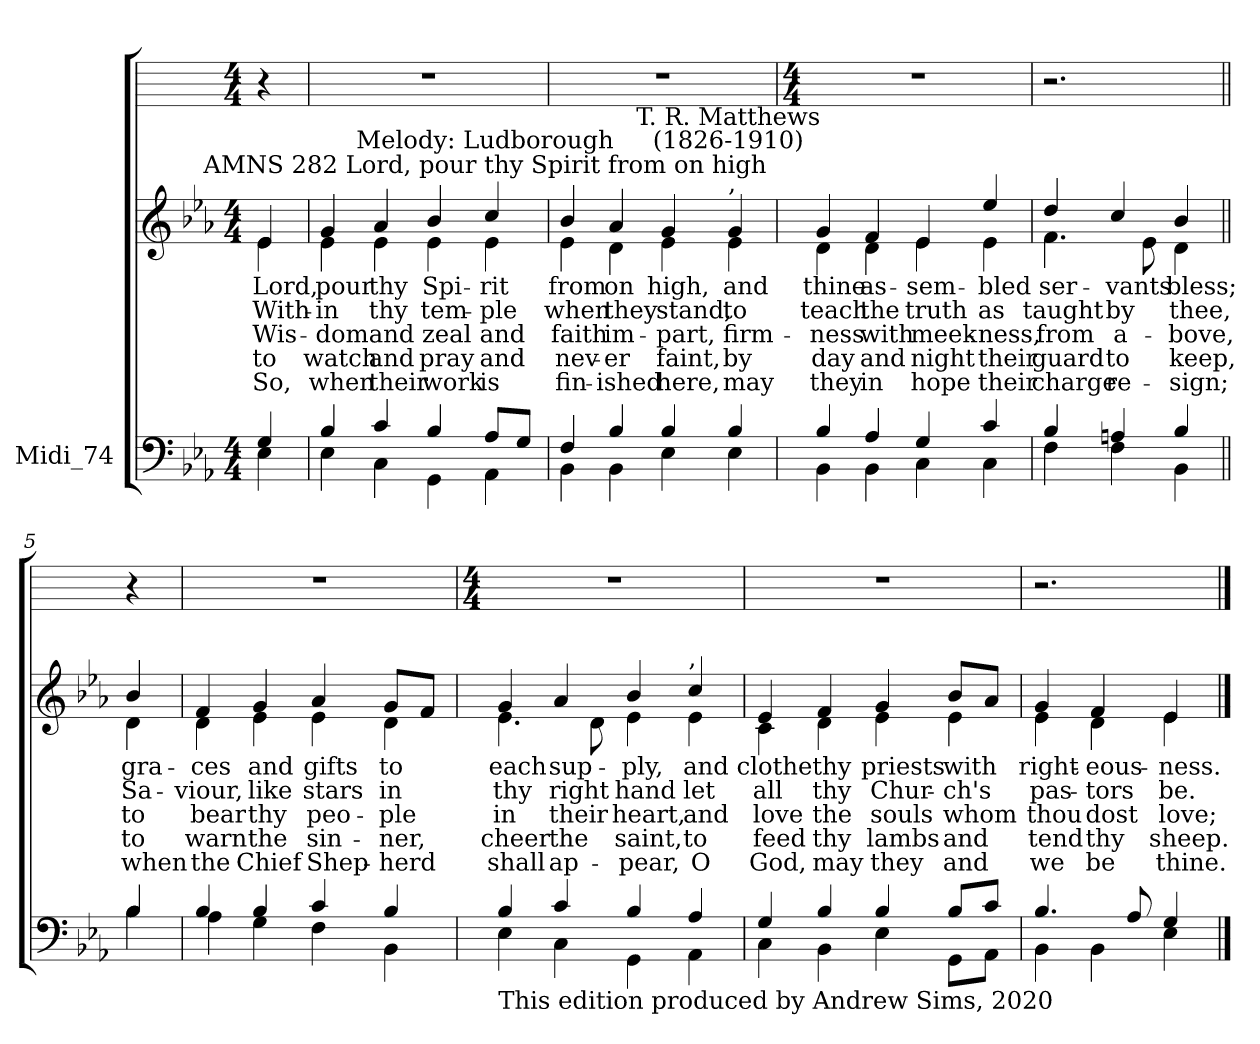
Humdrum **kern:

**kern	**kern	**text	**text	**text	**text	**text	**kern
*part3	*part2	*part2	*part2	*part2	*part2	*part2	*part1
*staff3	*staff2	*staff2	*staff2	*staff2	*staff2	*staff2	*staff1
*I"Midi_74	*	*	*	*	*	*	*
*clefF4	*clefG2	*	*	*	*	*	*
*k[b-e-a-]	*k[b-e-a-]	*	*	*	*	*	*
*E-:	*E-:	*	*	*	*	*	*
*M4/4	*M4/4	*	*	*	*	*	*M4/4
=	=	=	=	=	=	=	=
*^	*	*	*	*	*	*	*
!	!	!LO:TX:a:cj:t=James Montgomery\n(1771-1854)	!	!	!	!	!	!
!	!	!	!LO:LY:b	!LO:LY:b	!LO:LY:b	!LO:LY:b	!LO:LY:b	!
*	*	*^	*	*	*	*	*	*
4G/	4E-\	4e-/	4e-\	Lord,	With-	-Wis-	-to	So,	4r
=1	=1	=1	=1	=1	=1	=1	=1	=1	=1
!	!	!	!	!LO:LY:b	!LO:LY:b	!LO:LY:b	!LO:LY:b	!LO:LY:b	!
4B-/	4E-\	4g/	4e-\	pour	in	dom	watch	when	1r
!	!	!	!	!LO:LY:b	!LO:LY:b	!LO:LY:b	!LO:LY:b	!LO:LY:b	!
4c/	4C\	4a-/	4e-\	thy	thy	and	and	their	.
!	!	!	!	!LO:LY:b	!LO:LY:b	!LO:LY:b	!LO:LY:b	!LO:LY:b	!
4B-/	4GG\	4b-/	4e-\	Spi-	-tem-	-zeal	pray	work	.
!	!	!LO:TX:a:cj:t=AMNS 282 Lord, pour thy Spirit from on high	!	!	!	!	!	!	!
!	!	!LO:TX:a:cj:t=Melody&colon; Ludborough	!	!	!	!	!	!	!
!	!	!	!	!LO:LY:b	!LO:LY:b	!LO:LY:b	!LO:LY:b	!LO:LY:b	!
8A-/L	4AA-\	4cc/	4e-\	rit	ple	and	and	is	.
8G/J	.	.	.	.	.	.	.	.	.
=2	=2	=2	=2	=2	=2	=2	=2	=2	=2
!	!	!	!	!LO:LY:b	!LO:LY:b	!LO:LY:b	!LO:LY:b	!LO:LY:b	!
4F/	4BB-\	4b-/	4e-\	from	when	faith	nev-	-fin-	1r
!	!	!	!	!LO:LY:b	!LO:LY:b	!LO:LY:b	!LO:LY:b	!LO:LY:b	!
4B-/	4BB-\	4a-/	4d\	-on	they	im-	-er	ished	.
!	!	!	!	!LO:LY:b	!LO:LY:b	!LO:LY:b	!LO:LY:b	!LO:LY:b	!
4B-/	4E-\	4g/	4e-\	high,	stand,	part,	faint,	here,	.
!	!	!LO:TX:a:t=,	!	!	!	!	!	!	!
!	!	!LO:TX:a:cj:t=T. R. Matthews\n(1826-1910)	!	!	!	!	!	!	!
!	!	!	!	!LO:LY:b	!LO:LY:b	!LO:LY:b	!LO:LY:b	!LO:LY:b	!
4B-/	4E-\	4g/	4e-\	and	to	firm-	-by	may	.
!!LO:LB:g=z
=3	=3	=3	=3	=3	=3	=3	=3	=3	=3
*	*	*	*	*	*	*	*	*	*M4/4
!	!	!	!	!LO:LY:b	!LO:LY:b	!LO:LY:b	!LO:LY:b	!LO:LY:b	!
4B-/	4BB-\	4g/	4d\	thine	teach	ness	day	they	1r
!	!	!	!	!LO:LY:b	!LO:LY:b	!LO:LY:b	!LO:LY:b	!LO:LY:b	!
4A-/	4BB-\	4f/	4d\	as-	-the	with	and	in	.
!	!	!	!	!LO:LY:b	!LO:LY:b	!LO:LY:b	!LO:LY:b	!LO:LY:b	!
4G/	4C\	4e-/	4e-\	sem-	-truth	meek-	-night	hope	.
!	!	!	!	!LO:LY:b	!LO:LY:b	!LO:LY:b	!LO:LY:b	!LO:LY:b	!
4c/	4C\	4ee-/	4e-\	bled	as	ness,	their	their	.
=4	=4	=4	=4	=4	=4	=4	=4	=4	=4
!	!	!	!	!LO:LY:b	!LO:LY:b	!LO:LY:b	!LO:LY:b	!LO:LY:b	!
4B-/	4F\	4dd/	4.f\	ser-	-taught	from	guard	charge	2.r
!	!	!	!	!LO:LY:b	!LO:LY:b	!LO:LY:b	!LO:LY:b	!LO:LY:b	!
4An/	4F\	4cc/	.	vants	by	a-	-to	re-	.
.	.	.	8e-\	.	.	.	.	.	.
!	!	!	!	!LO:LY:b	!LO:LY:b	!LO:LY:b	!LO:LY:b	!LO:LY:b	!
4B-/	4BB-\	4b-/	4d\	-bless;	thee,	bove,	keep,	sign;	.
=5||	=5||	=5||	=5||	=5||	=5||	=5||	=5||	=5||	=5||
!	!	!	!	!LO:LY:b	!LO:LY:b	!LO:LY:b	!LO:LY:b	!LO:LY:b	!
4B-/	4B-\	4b-/	4d\	gra-	-Sa-	-to	to	when	4r
=6	=6	=6	=6	=6	=6	=6	=6	=6	=6
!	!	!	!	!LO:LY:b	!LO:LY:b	!LO:LY:b	!LO:LY:b	!LO:LY:b	!
4B-/	4A-\	4f/	4d\	ces	viour,	bear	warn	the	1r
!	!	!	!	!LO:LY:b	!LO:LY:b	!LO:LY:b	!LO:LY:b	!LO:LY:b	!
4B-/	4G\	4g/	4e-\	and	like	thy	the	Chief	.
!	!	!	!	!LO:LY:b	!LO:LY:b	!LO:LY:b	!LO:LY:b	!LO:LY:b	!
4c/	4F\	4a-/	4e-\	gifts	stars	peo-	-sin-	-Shep-	.
!	!	!	!	!LO:LY:b	!LO:LY:b	!LO:LY:b	!LO:LY:b	!LO:LY:b	!
4B-/	4BB-\	8g/L	4d\	-to	in	ple	ner,	herd	.
.	.	8f/J	.	.	.	.	.	.	.
!!LO:LB:g=z
=7	=7	=7	=7	=7	=7	=7	=7	=7	=7
*	*	*	*	*	*	*	*	*	*M4/4
!LO:TX:b:t=This edition produced by Andrew Sims, 2020	!	!	!	!	!	!	!	!	!
!	!	!	!	!LO:LY:b	!LO:LY:b	!LO:LY:b	!LO:LY:b	!LO:LY:b	!
4B-/	4E-\	4g/	4.e-\	each	thy	in	cheer	shall	1r
!	!	!	!	!LO:LY:b	!LO:LY:b	!LO:LY:b	!LO:LY:b	!LO:LY:b	!
4c/	4C\	4a-/	.	sup-	-right	their	the	ap-	.
.	.	.	8d\	.	.	.	.	.	.
!	!	!	!	!LO:LY:b	!LO:LY:b	!LO:LY:b	!LO:LY:b	!LO:LY:b	!
4B-/	4GG\	4b-/	4e-\	-ply,	hand	heart,	saint,	pear,	.
!	!	!LO:TX:a:t=,	!	!	!	!	!	!	!
!	!	!	!	!LO:LY:b	!LO:LY:b	!LO:LY:b	!LO:LY:b	!LO:LY:b	!
4A-/	4AA-\	4cc/	4e-\	and	let	and	to	O	.
=8	=8	=8	=8	=8	=8	=8	=8	=8	=8
!	!	!	!	!LO:LY:b	!LO:LY:b	!LO:LY:b	!LO:LY:b	!LO:LY:b	!
4G/	4C\	4e-/	4c\	clothe	all	love	feed	God,	1r
!	!	!	!	!LO:LY:b	!LO:LY:b	!LO:LY:b	!LO:LY:b	!LO:LY:b	!
4B-/	4BB-\	4f/	4d\	thy	thy	the	thy	may	.
!	!	!	!	!LO:LY:b	!LO:LY:b	!LO:LY:b	!LO:LY:b	!LO:LY:b	!
4B-/	4E-\	4g/	4e-\	priests	Chur-	-souls	lambs	they	.
!	!	!	!	!LO:LY:b	!LO:LY:b	!LO:LY:b	!LO:LY:b	!LO:LY:b	!
8B-/L	8GG\L	8b-/L	4e-\	with	ch's	whom	and	and	.
8c/J	8AA-\J	8a-/J	.	.	.	.	.	.	.
=9	=9	=9	=9	=9	=9	=9	=9	=9	=9
!	!	!	!	!LO:LY:b	!LO:LY:b	!LO:LY:b	!LO:LY:b	!LO:LY:b	!
4.B-/	4BB-\	4g/	4e-\	right-	-pas-	-thou	tend	we	2.r
!	!	!	!	!LO:LY:b	!LO:LY:b	!LO:LY:b	!LO:LY:b	!LO:LY:b	!
.	4BB-\	4f/	4d\	eous-	-tors	dost	thy	be	.
8A-/	.	.	.	.	.	.	.	.	.
!	!	!	!	!LO:LY:b	!LO:LY:b	!LO:LY:b	!LO:LY:b	!LO:LY:b	!
4G/	4E-\	4e-/	4e-\	ness.	be.	love;	sheep.	thine.	.
*v	*v	*	*	*	*	*	*	*	*
*	*v	*v	*	*	*	*	*	*
==	==	==	==	==	==	==	==
*-	*-	*-	*-	*-	*-	*-	*-
